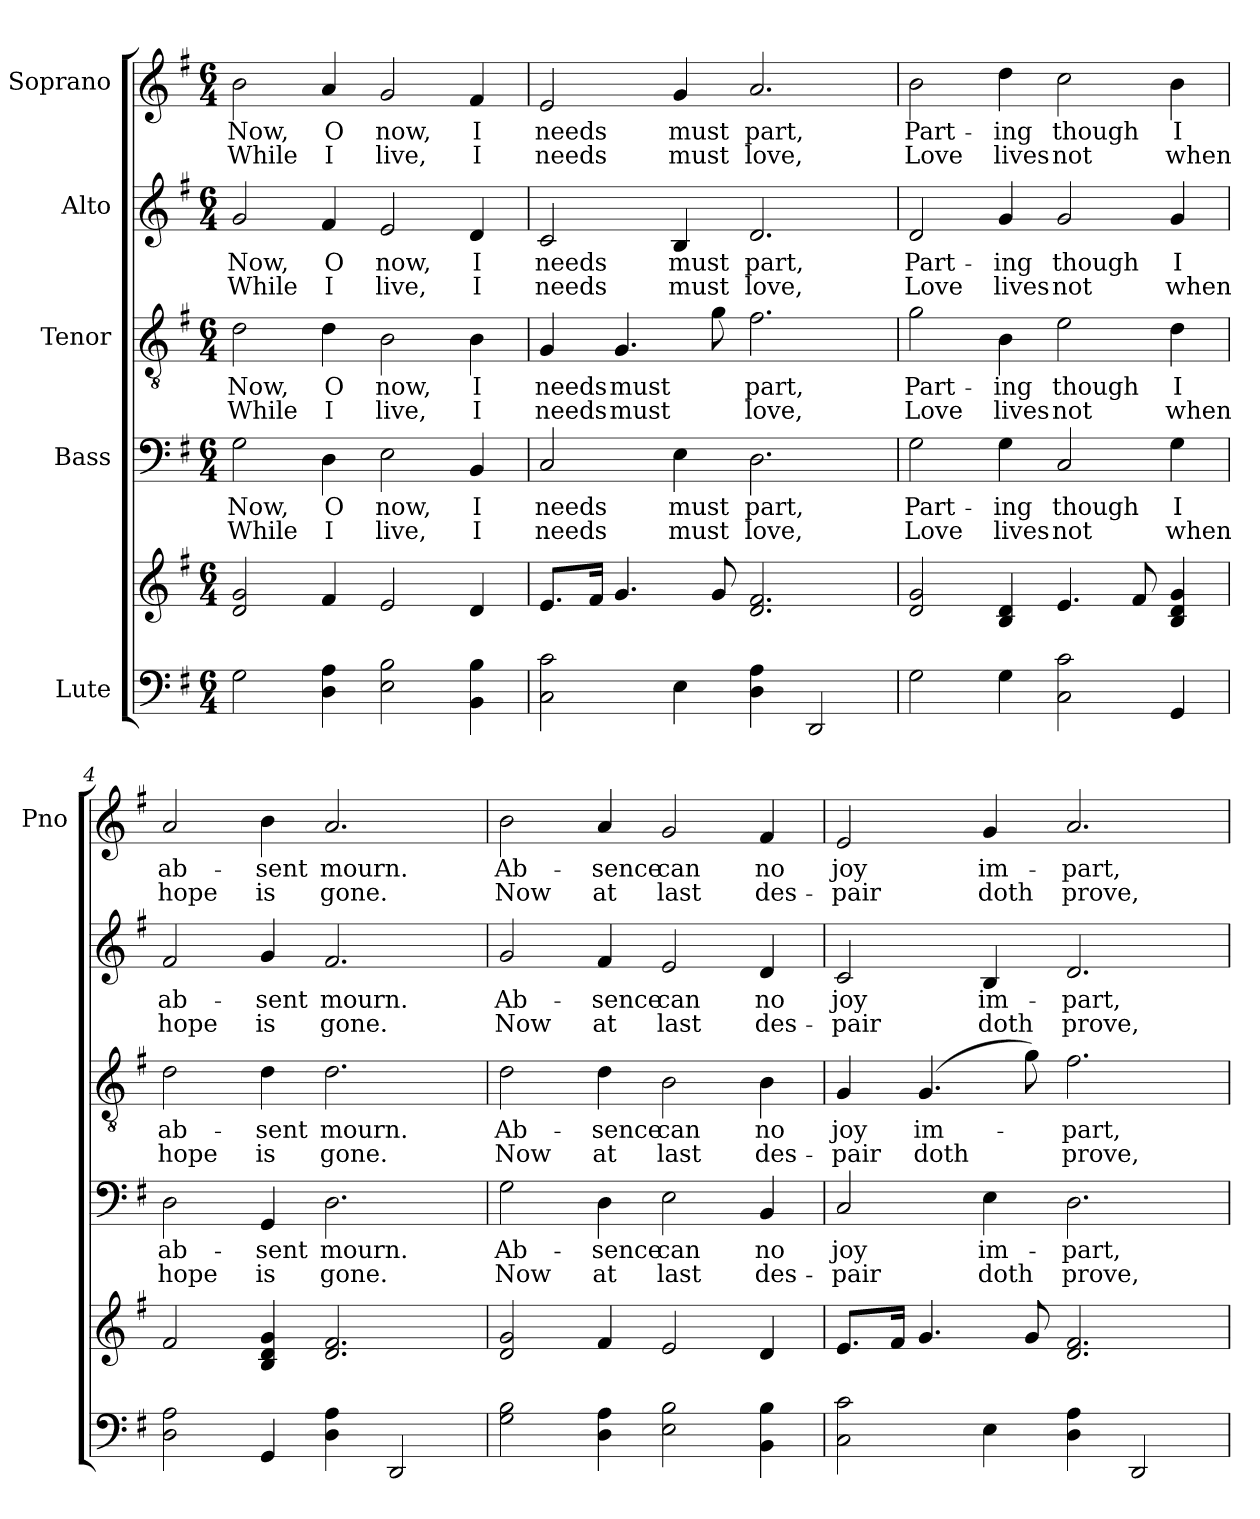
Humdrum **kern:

**kern	**kern	**kern	**text	**text	**kern	**text	**text	**kern	**text	**text	**kern	**text	**text
*part5	*part5	*part4	*part4	*part4	*part3	*part3	*part3	*part2	*part2	*part2	*part1	*part1	*part1
*staff6	*staff5	*staff4	*staff4	*staff4	*staff3	*staff3	*staff3	*staff2	*staff2	*staff2	*staff1	*staff1	*staff1
*I"Lute	*	*I"Bass	*	*	*I"Tenor	*	*	*I"Alto	*	*	*I"Soprano	*	*
*	*	*	*	*	*	*	*	*	*	*	*I'Pno	*	*
*clefF4	*clefG2	*clefF4	*	*	*clefGv2	*	*	*clefG2	*	*	*clefG2	*	*
*k[f#]	*k[f#]	*k[f#]	*	*	*k[f#]	*	*	*k[f#]	*	*	*k[f#]	*	*
*G:	*G:	*G:	*	*	*G:	*	*	*G:	*	*	*G:	*	*
*M6/4	*M6/4	*M6/4	*	*	*M6/4	*	*	*M6/4	*	*	*M6/4	*	*
=1	=1	=1	=1	=1	=1	=1	=1	=1	=1	=1	=1	=1	=1
2G\	2d/ 2g/	2G\	Now,	While	2d\	Now,	While	2g/	Now,	While	2b\	Now,	While
4D\ 4A\	4f#/	4D\	O	I	4d\	O	I	4f#/	O	I	4a/	O	I
2E\ 2B\	2e/	2E\	now,	live,	2B\	now,	live,	2e/	now,	live,	2g/	now,	live,
4BB\ 4B\	4d/	4BB/	I	I	4B\	I	I	4d/	I	I	4f#/	I	I
=2	=2	=2	=2	=2	=2	=2	=2	=2	=2	=2	=2	=2	=2
2C\ 2c\	8.e/L	2C/	needs	needs	4G/	needs	needs	2c/	needs	needs	2e/	needs	needs
.	16f#/Jk	.	.	.	.	.	.	.	.	.	.	.	.
.	4.g/	.	.	.	4.G/	must	must	.	.	.	.	.	.
4E\	.	4E\	must	must	.	.	.	4B/	must	must	4g/	must	must
.	8g/	.	.	.	8g\	.	.	.	.	.	.	.	.
4D\ 4A\	2.d/ 2.f#/	2.D\	part,	love,	2.f#\	part,	love,	2.d/	part,	love,	2.a/	part,	love,
2DD/	.	.	.	.	.	.	.	.	.	.	.	.	.
=3	=3	=3	=3	=3	=3	=3	=3	=3	=3	=3	=3	=3	=3
2G\	2d/ 2g/	2G\	Part-	Love	2g\	Part-	Love	2d/	Part-	Love	2b\	Part-	Love
4G\	4B/ 4d/	4G\	-ing	lives	4B\	-ing	lives	4g/	-ing	lives	4dd\	-ing	lives
2C\ 2c\	4.e/	2C/	though	not	2e\	though	not	2g/	though	not	2cc\	though	not
.	8f#/	.	.	.	.	.	.	.	.	.	.	.	.
4GG/	4B/ 4d/ 4g/	4G\	I	when	4d\	I	when	4g/	I	when	4b\	I	when
!!LO:LB:g=z
=4	=4	=4	=4	=4	=4	=4	=4	=4	=4	=4	=4	=4	=4
2D\ 2A\	2f#/	2D\	ab-	hope	2d\	ab-	hope	2f#/	ab-	hope	2a/	ab-	hope
4GG/	4B/ 4d/ 4g/	4GG/	-sent	is	4d\	-sent	is	4g/	-sent	is	4b\	-sent	is
4D\ 4A\	2.d/ 2.f#/	2.D\	mourn.	gone.	2.d\	mourn.	gone.	2.f#/	mourn.	gone.	2.a/	mourn.	gone.
2DD/	.	.	.	.	.	.	.	.	.	.	.	.	.
=5	=5	=5	=5	=5	=5	=5	=5	=5	=5	=5	=5	=5	=5
2G\ 2B\	2d/ 2g/	2G\	Ab-	Now	2d\	Ab-	Now	2g/	Ab-	Now	2b\	Ab-	Now
4D\ 4A\	4f#/	4D\	-sence	at	4d\	-sence	at	4f#/	-sence	at	4a/	-sence	at
2E\ 2B\	2e/	2E\	can	last	2B\	can	last	2e/	can	last	2g/	can	last
4BB\ 4B\	4d/	4BB/	no	des-	4B\	no	des-	4d/	no	des-	4f#/	no	des-
=6	=6	=6	=6	=6	=6	=6	=6	=6	=6	=6	=6	=6	=6
2C\ 2c\	8.e/L	2C/	joy	-pair	4G/	joy	-pair	2c/	joy	-pair	2e/	joy	-pair
.	16f#/Jk	.	.	.	.	.	.	.	.	.	.	.	.
.	4.g/	.	.	.	(4.G/	im-	doth	.	.	.	.	.	.
4E\	.	4E\	im-	doth	.	.	.	4B/	im-	doth	4g/	im-	doth
.	8g/	.	.	.	8g\)	.	.	.	.	.	.	.	.
4D\ 4A\	2.d/ 2.f#/	2.D\	-part,	prove,	2.f#\	-part,	prove,	2.d/	-part,	prove,	2.a/	-part,	prove,
2DD/	.	.	.	.	.	.	.	.	.	.	.	.	.
=	=	=	=	=	=	=	=	=	=	=	=	=	=
*-	*-	*-	*-	*-	*-	*-	*-	*-	*-	*-	*-	*-	*-
